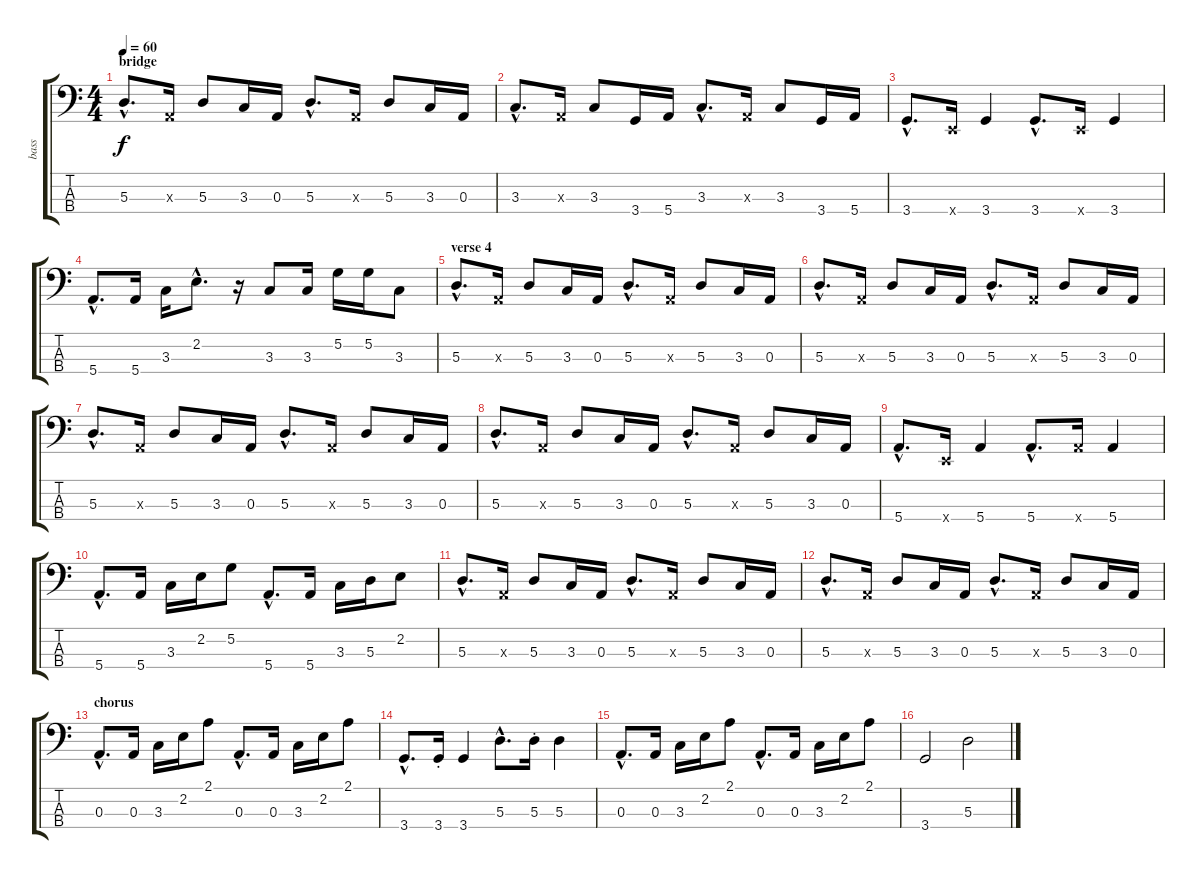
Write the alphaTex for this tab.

\track ("bass" "bass") {instrument electricbassfinger}
\staff {score tabs}
\tuning (G2 D2 A1 E1) {hide}
\ts (4 4)
\section ("" "bridge")
\tempo 60
\clef f4
\ks c
5.3{hac}.8{d dy f} 0.3{x}.16 5.3.8 3.3.16 0.3.16 5.3{hac}.8{d} 0.3{x}.16 5.3.8 3.3.16 0.3.16 |
3.3{hac}.8{d} 0.3{x}.16 3.3.8 3.4.16 5.4.16 3.3{hac}.8{d} 0.3{x}.16 3.3.8 3.4.16 5.4.16 |
3.4{hac}.8{d} 0.4{x}.16 3.4.4 3.4{hac}.8{d} 0.4{x}.16 3.4.4 |
5.4{hac}.8{d} 5.4.16 3.3.16 2.2{hac}.8{d} r.16 3.3.8 3.3.16 5.2.16 5.2.16 3.3.8 |
\section ("" "verse 4")
5.3{hac}.8{d} 0.3{x}.16 5.3.8 3.3.16 0.3.16 5.3{hac}.8{d} 0.3{x}.16 5.3.8 3.3.16 0.3.16 |
5.3{hac}.8{d} 0.3{x}.16 5.3.8 3.3.16 0.3.16 5.3{hac}.8{d} 0.3{x}.16 5.3.8 3.3.16 0.3.16 |
5.3{hac}.8{d} 0.3{x}.16 5.3.8 3.3.16 0.3.16 5.3{hac}.8{d} 0.3{x}.16 5.3.8 3.3.16 0.3.16 |
5.3{hac}.8{d} 0.3{x}.16 5.3.8 3.3.16 0.3.16 5.3{hac}.8{d} 0.3{x}.16 5.3.8 3.3.16 0.3.16 |
5.4{hac}.8{d} 0.4{x}.16 5.4.4 5.4{hac}.8{d} 5.4{x}.16 5.4.4 |
5.4{hac}.8{d} 5.4.16 3.3.16 2.2.16 5.2.8 5.4{hac}.8{d} 5.4.16 3.3.16 5.3.16 2.2.8 |
5.3{hac}.8{d} 0.3{x}.16 5.3.8 3.3.16 0.3.16 5.3{hac}.8{d} 0.3{x}.16 5.3.8 3.3.16 0.3.16 |
5.3{hac}.8{d} 0.3{x}.16 5.3.8 3.3.16 0.3.16 5.3{hac}.8{d} 0.3{x}.16 5.3.8 3.3.16 0.3.16 |
\section ("" "chorus")
0.3{hac}.8{d} 0.3.16 3.3.16 2.2.16 2.1.8 0.3{hac}.8{d} 0.3.16 3.3.16 2.2.16 2.1.8 |
3.4{hac}.8{d} 3.4{st}.16 3.4.4 5.3{hac}.8{d} 5.3{st}.16 5.3.4 |
0.3{hac}.8{d} 0.3.16 3.3.16 2.2.16 2.1.8 0.3{hac}.8{d} 0.3.16 3.3.16 2.2.16 2.1.8 |
3.4.2 5.3.2
